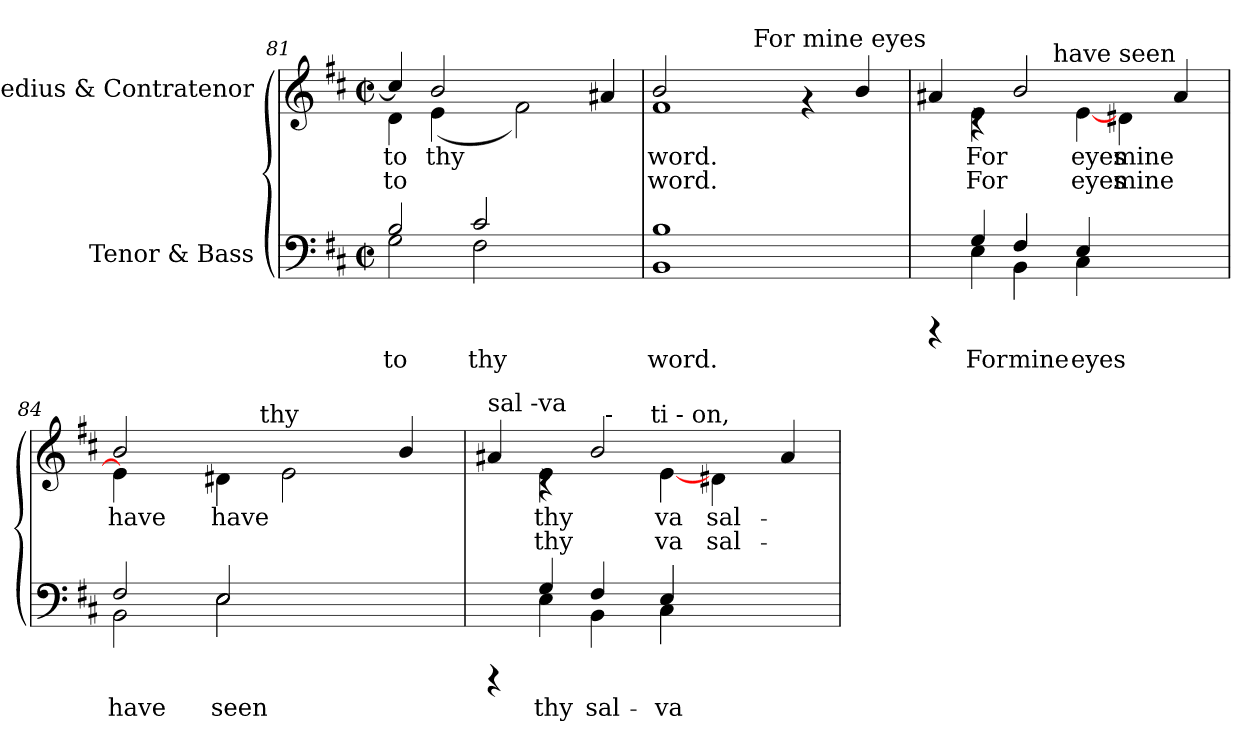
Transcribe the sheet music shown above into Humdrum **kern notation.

**kern	**text	**kern	**text	**text
*part2	*part2	*part1	*part1	*part1
*staff2	*staff2	*staff1	*staff1	*staff1
*I"Tenor &  Bass	*	*I"Medius &  Contratenor	*	*
*clefF4	*	*clefG2	*	*
*k[f#c#]	*	*k[f#c#]	*	*
*D:	*	*D:	*	*
*M2/2	*	*M2/2	*	*
*met(c|)	*	*met(c|)	*	*
=81	=81	=81	=81	=81
*^	*	*	*	*
!	!	!LO:LY:b:cj	!	!LO:LY:b:cj	!LO:LY:b:cj
*	*	*	*^	*	*
2B/	2G\	to	4cc#/]	4d\	-to	to
!	!	!	!	!	!LO:LY:b:cj	!LO:LY:b:cj
.	.	.	2b/	(<4e\	thy	.
!	!	!LO:LY:b:cj	!	!	!	!
2c#/	2F#\	thy	.	1ryy	.	.
.	.	.	2f#\)	.	.	.
2ryy	2ryy	.	.	.	.	.
!	!	!	!	!	!LO:LY:b:cj	!LO:LY:b:cj
.	.	.	4a#X/	.	.	.
*v	*v	*	*	*	*	*
*	*	*v	*v	*	*
!!LO:LB:g=z
=82	=82	=82	=82	=82
!	!	!LO:TX:a:t=word.	!	!
!	!LO:LY:b:cj	!	!LO:LY:b:cj	!LO:LY:b:cj
*	*	*^	*	*
*	*	*	*^	*	*
1B 1BB	word.	1f#	2b/	2ryy	word.	word.
.	.	.	1ryy	8.ryy	.	.
!	!	!	!	!LO:TX:a:t=For mine eyes	!	!
.	.	.	.	2ryy	.	.
2ryy	.	4rf	.	.	.	.
.	.	.	.	4ryy	.	.
!	!	!	!	!	!LO:LY:b:cj	!LO:LY:b:cj
.	.	4b/	.	.	.	.
.	.	.	.	16ryy	.	.
=83	=83	=83	=83	=83	=83	=83
*^	*	*	*	*	*	*
4rCCC	4ryy	.	4a#X/	4ryy	2ryy	.	.
!	!	!LO:LY:b:cj	!	!	!	!LO:LY:b:cj	!LO:LY:b:cj
4G/	4E\	For	4rc	4e\	.	For	For
!	!	!LO:LY:b:cj	!	!	!	!	!
4F#/	4BB\	mine	2b/	4ryy	8ryy	.	.
.	.	.	.	.	32ryy	.	.
!	!	!	!	!	!LO:TX:a:t=have seen	!	!
.	.	.	.	.	2ryy	.	.
!	!	!LO:LY:b:cj	!	!	!	!LO:LY:b:cj	!LO:LY:b:cj
4E/	4C#\	eyes	.	[<4e\	.	eyes	eyes
!	!	!	!	!	!	!LO:LY:b:cj	!LO:LY:b:cj
2ryy	2ryy	.	4d#X\	2ryy	.	mine	mine
.	.	.	.	.	4ryy	.	.
.	.	.	4a#/	.	.	.	.
.	.	.	.	.	16.ryy	.	.
=84	=84	=84	=84	=84	=84	=84	=84
!	!	!LO:LY:b:cj	!	!	!	!LO:LY:b:cj	!LO:LY:b:cj
2F#/	2BB\	have	2b/	4e\]	2ryy	have	.
.	.	.	.	1ryy	.	.	.
!	!	!LO:LY:b:cj	!	!	!	!LO:LY:b:cj	!LO:LY:b:cj
2E/	2E\	seen	4d#X\	.	8.ryy	have	.
!	!	!	!	!	!LO:TX:a:t=thy	!	!
.	.	.	.	.	2ryy	.	.
.	.	.	2e\	.	.	.	.
2ryy	2ryy	.	.	.	.	.	.
.	.	.	.	.	4ryy	.	.
!	!	!	!	!	!	!LO:LY:b:cj	!LO:LY:b:cj
.	.	.	4b/	4ryy	.	.	.
.	.	.	.	.	16ryy	.	.
=85	=85	=85	=85	=85	=85	=85	=85
!	!	!	!LO:TX:a:t=sal -va	!	!	!	!
*	*	*	*	*	*^	*	*
4rCCC	4ryy	.	4a#X/	4ryy	2ryy	2ryy	.	.
!	!	!LO:LY:b:cj	!	!	!	!	!LO:LY:b:cj	!LO:LY:b:cj
4G/	4E\	thy	4rc	4e\	.	.	thy	thy
!	!	!LO:LY:b:cj	!	!	!	!	!	!
4F#/	4BB\	sal-	2b/	4ryy	32ryy	8...ryy	.	.
!	!	!	!	!	!LO:TX:a:t=-	!	!	!
.	.	.	.	.	2ryy	.	.	.
!	!	!	!	!	!	!LO:TX:a:t=ti - on,	!	!
.	.	.	.	.	.	2ryy	.	.
!	!	!LO:LY:b:cj	!	!	!	!	!LO:LY:b:cj	!LO:LY:b:cj
4E/	4C#\	-va-	.	[<4e\	.	.	-va-	-va-
!	!	!	!	!	!	!	!LO:LY:b:cj	!LO:LY:b:cj
2ryy	2ryy	.	4d#X\	2ryy	.	.	sal-	-sal-
.	.	.	.	.	4...ryy	.	.	.
.	.	.	.	.	.	4ryy	.	.
.	.	.	4a#/	.	.	.	.	.
.	.	.	.	.	.	64ryy	.	.
*v	*v	*	*	*	*	*	*	*
*	*	*v	*v	*v	*v	*	*
=	=	=	=	=
*-	*-	*-	*-	*-
